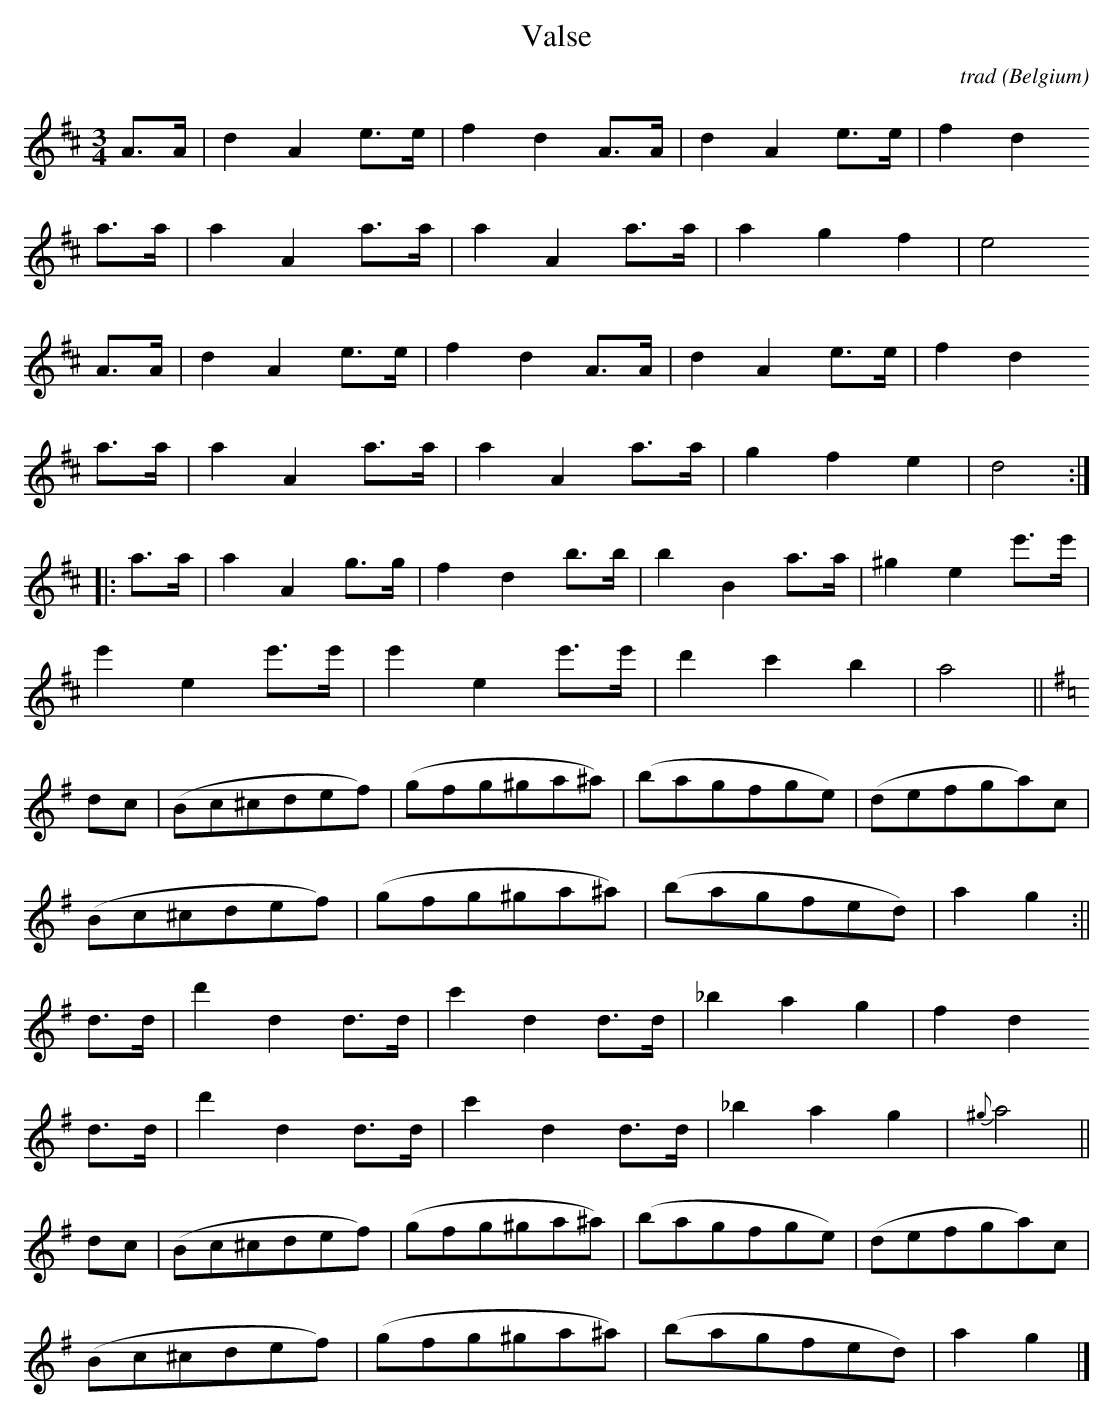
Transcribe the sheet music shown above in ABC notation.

X:1
T:Valse
C:trad
O:Belgium
M:3/4
K:Dmaj
L:1/8
A>A|d2A2e>e|f2d2A>A|d2A2e>e|f2d2
a>a|a2A2a>a|a2A2a>a|a2g2f2|e4
A>A|d2A2e>e|f2d2A>A|d2A2e>e|f2d2
a>a|a2A2a>a|a2A2a>a|g2f2e2|d4:|
|:a>a|a2A2g>g|f2d2b>b|b2B2a>a|^g2e2e'>e'|
e'2e2e'>e'|e'2e2e'>e'|d'2c'2b2|a4||
K:Gmaj
dc|(Bc^cdef)|(gfg^ga^a)|(bagfge)|(defga)c|
(Bc^cdef)|(gfg^ga^a)|(bagfed)|a2g2:||
d>d|d'2d2d>d|c'2d2d>d|_b2a2g2|f2d2
d>d|d'2d2d>d|c'2d2d>d|_b2a2g2|{^g}a4||
dc|(Bc^cdef)|(gfg^ga^a)|(bagfge)|(defga)c|
(Bc^cdef)|(gfg^ga^a)|(bagfed)|a2g2|]
